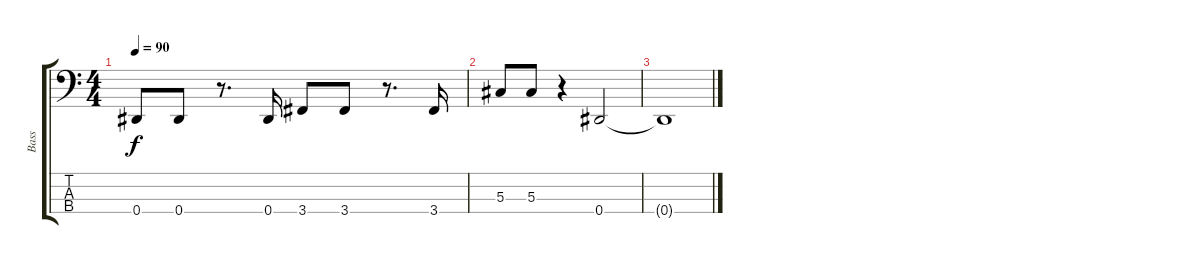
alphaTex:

\track ("Bass" "Bass") {instrument electricbassfinger}
\staff {score tabs}
\tuning (Gb2 Db2 Ab1 Eb1) {hide}
\ts (4 4)
\tempo 90
\clef f4
\ks c
0.4.8{dy f} 0.4.8 r.8{d} 0.4.16 3.4.8 3.4.8 r.8{d} 3.4.16 |
5.3.8 5.3.8 r.4 0.4.2{volume 0} |
0.4{t}.1
